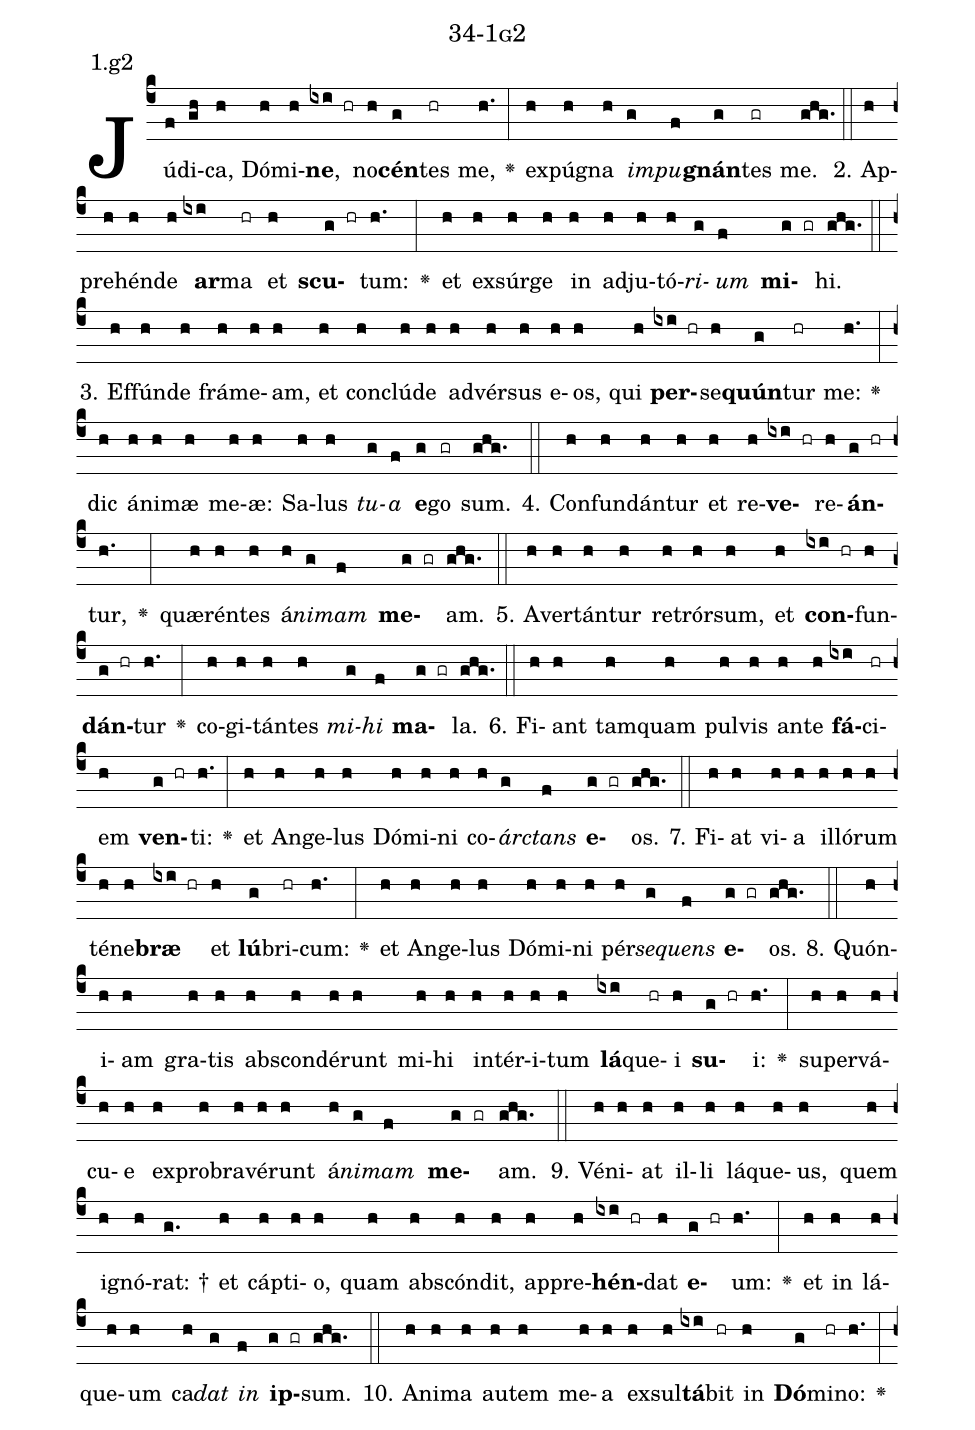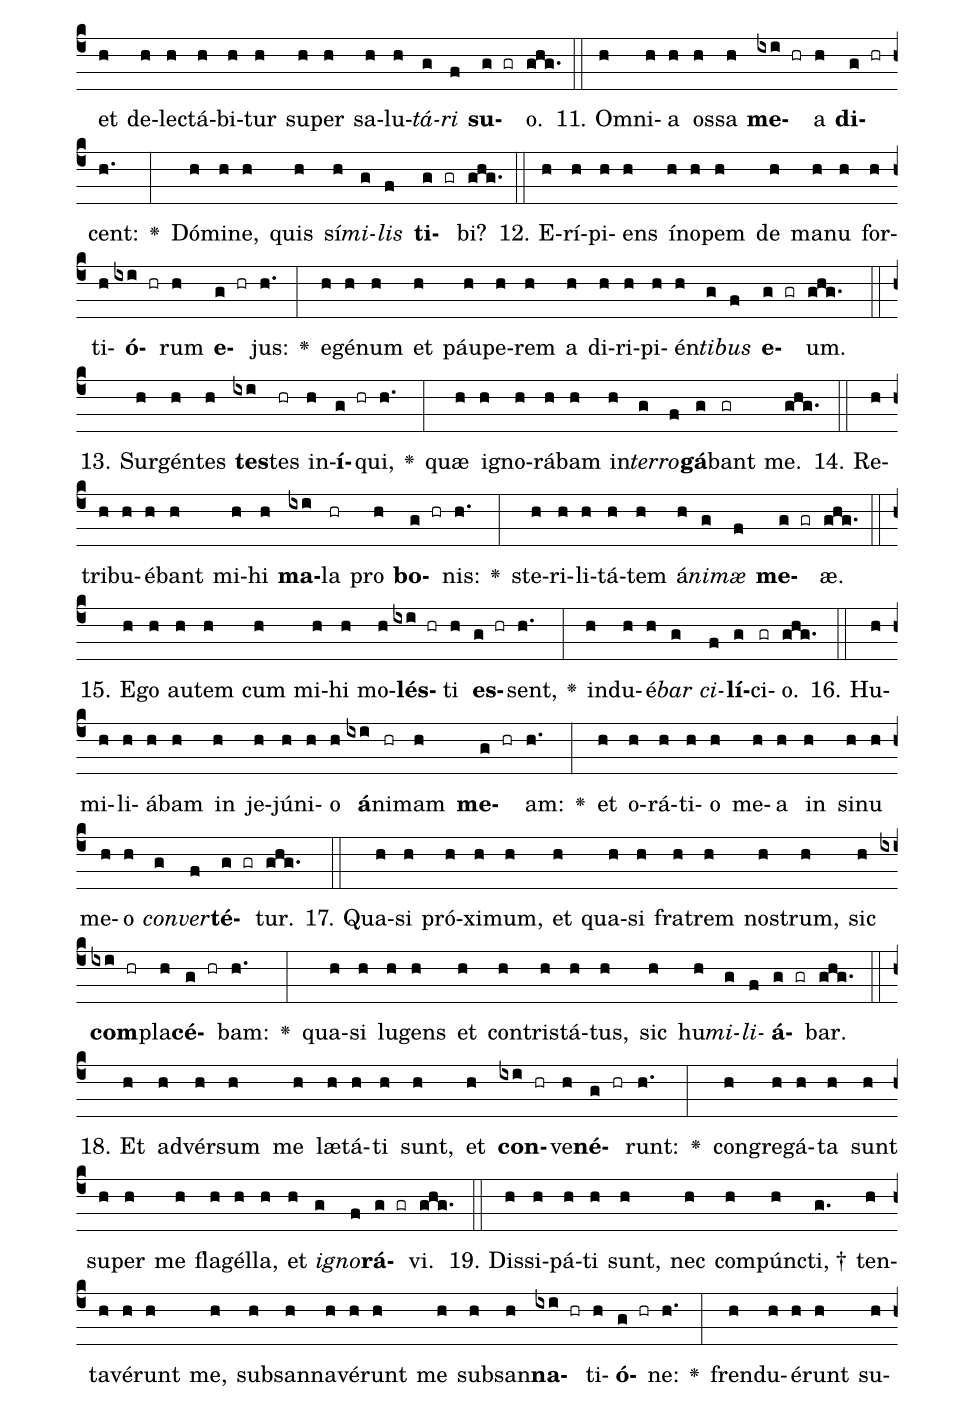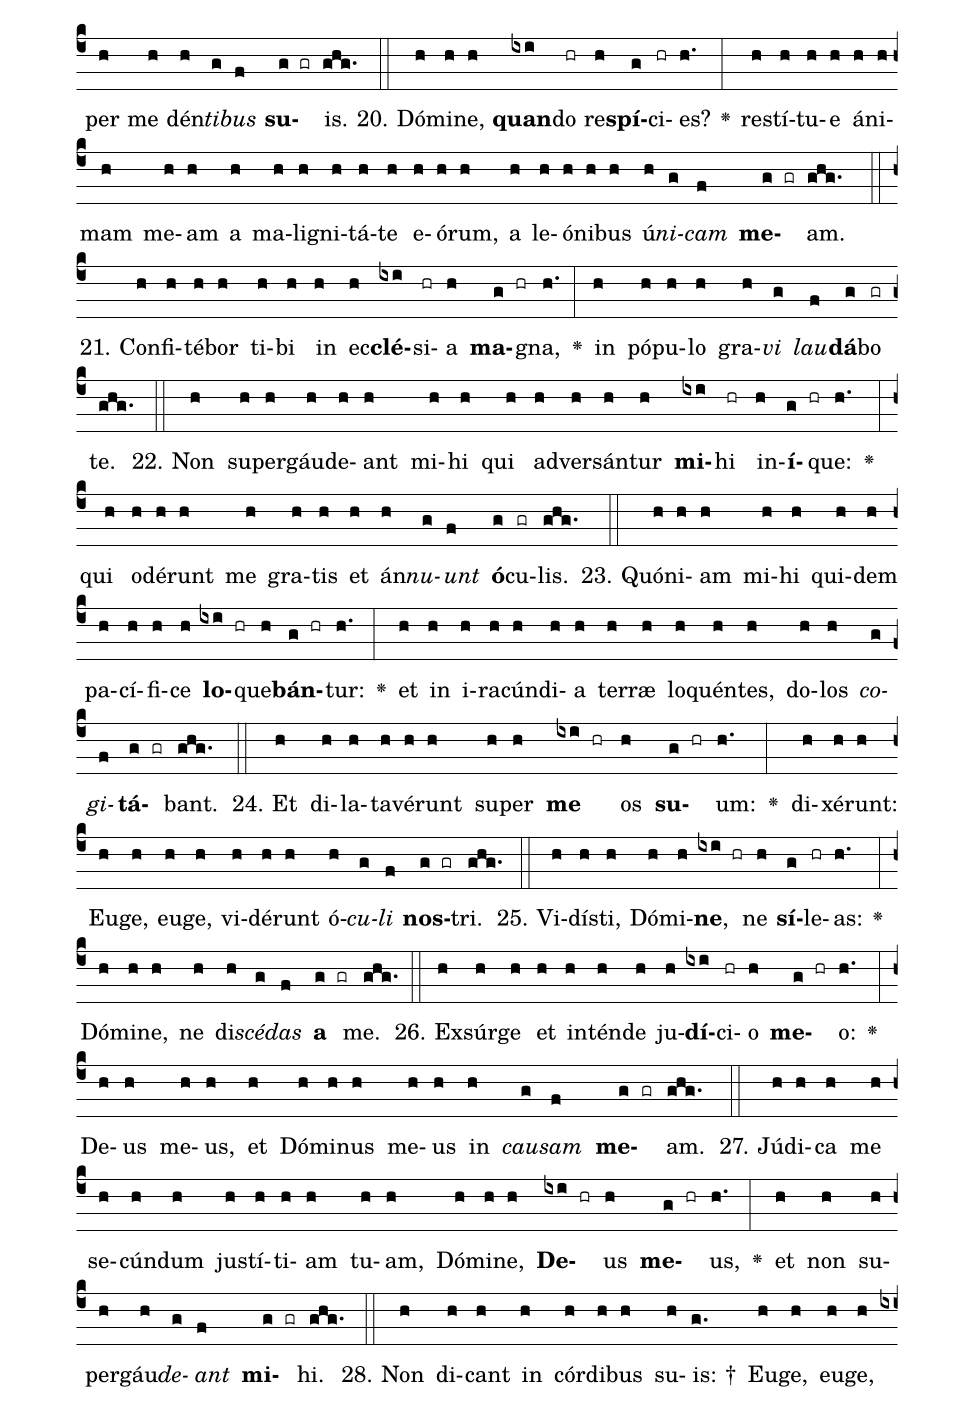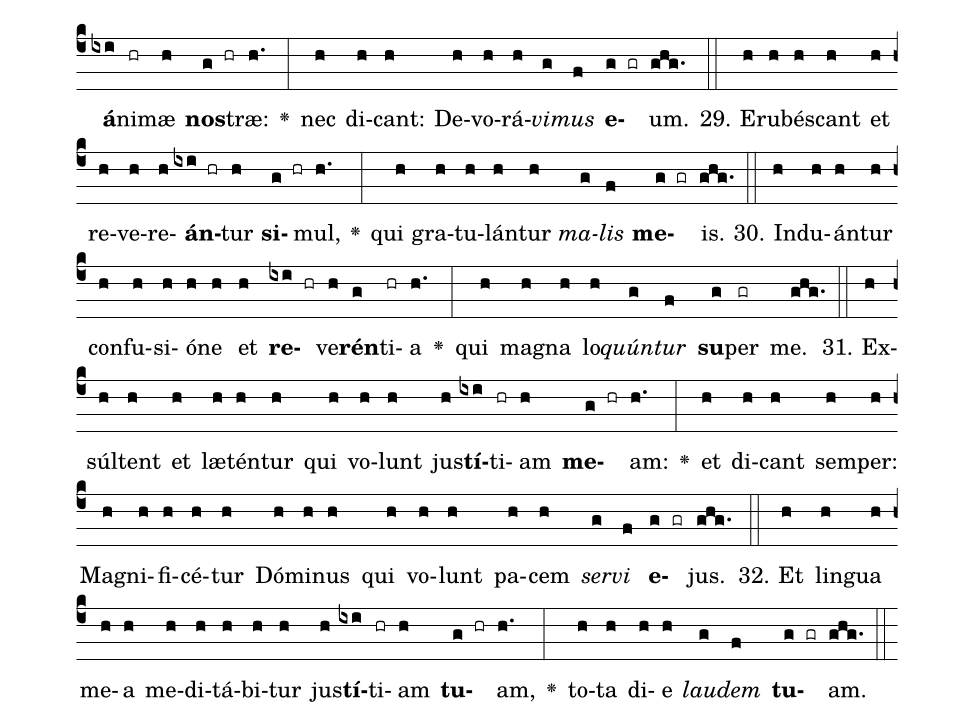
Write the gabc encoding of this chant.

name: 34-1g2;
annotation: 1.g2;
%%
(c4)Jú(f)di(gh)ca,(h) Dó(h)mi(h)<b>ne</b>,(ixi hr) no(h)<b>cén</b>(g)tes(hr) me,(h.) <v>\greheightstar</v>(:) ex(h)pú(h)gna(h) <i>im</i>(g)<i>pu</i>(f)<b>gnán</b>(g)tes(gr) me.(ghg.) (::)
2. Ap(h)pre(h)hén(h)de(h) <b>ar</b>(ixi)ma(hr) et(h) <b>scu</b>(g hr)tum:(h.) <v>\greheightstar</v>(:) et(h) ex(h)súr(h)ge(h) in(h) ad(h)ju(h)tó(h)<i>ri</i>(g)<i>um</i>(f) <b>mi</b>(g gr)hi.(ghg.) (::)
3. Ef(h)fún(h)de(h) frá(h)me(h)am,(h) et(h) con(h)clú(h)de(h) ad(h)vér(h)sus(h) e(h)os,(h) qui(h) <b>per</b>(ixi hr)se(h)<b>quún</b>(g)tur(hr) me:(h.) <v>\greheightstar</v>(:) dic(h) á(h)ni(h)mæ(h) me(h)æ:(h) Sa(h)lus(h) <i>tu</i>(g)<i>a</i>(f) <b>e</b>(g)go(gr) sum.(ghg.) (::)
4. Con(h)fun(h)dán(h)tur(h) et(h) re(h)<b>ve</b>(ixi hr)re(h)<b>án</b>(g hr)tur,(h.) <v>\greheightstar</v>(:) quæ(h)rén(h)tes(h) á(h)<i>ni</i>(g)<i>mam</i>(f) <b>me</b>(g gr)am.(ghg.) (::)
5. A(h)ver(h)tán(h)tur(h) re(h)trór(h)sum,(h) et(h) <b>con</b>(ixi hr)fun(h)<b>dán</b>(g hr)tur(h.) <v>\greheightstar</v>(:) co(h)gi(h)tán(h)tes(h) <i>mi</i>(g)<i>hi</i>(f) <b>ma</b>(g gr)la.(ghg.) (::)
6. Fi(h)ant(h) tam(h)quam(h) pul(h)vis(h) an(h)te(h) <b>fá</b>(ixi)ci(hr)em(h) <b>ven</b>(g hr)ti:(h.) <v>\greheightstar</v>(:) et(h) An(h)ge(h)lus(h) Dó(h)mi(h)ni(h) co(h)<i>árc</i>(g)<i>tans</i>(f) <b>e</b>(g gr)os.(ghg.) (::)
7. Fi(h)at(h) vi(h)a(h) il(h)ló(h)rum(h) té(h)ne(h)<b>bræ</b>(ixi hr) et(h) <b>lú</b>(g)bri(hr)cum:(h.) <v>\greheightstar</v>(:) et(h) An(h)ge(h)lus(h) Dó(h)mi(h)ni(h) pér(h)<i>se</i>(g)<i>quens</i>(f) <b>e</b>(g gr)os.(ghg.) (::)
8. Quón(h)i(h)am(h) gra(h)tis(h) abs(h)con(h)dé(h)runt(h) mi(h)hi(h) in(h)tér(h)i(h)tum(h) <b>lá</b>(ixi)que(hr)i(h) <b>su</b>(g hr)i:(h.) <v>\greheightstar</v>(:) su(h)per(h)vá(h)cu(h)e(h) ex(h)pro(h)bra(h)vé(h)runt(h) á(h)<i>ni</i>(g)<i>mam</i>(f) <b>me</b>(g gr)am.(ghg.) (::)
9. Vé(h)ni(h)at(h) il(h)li(h) lá(h)que(h)us,(h) quem(h) i(h)gnó(h)rat: †(g.) et(h) cáp(h)ti(h)o,(h) quam(h) abs(h)cón(h)dit,(h) ap(h)pre(h)<b>hén</b>(ixi hr)dat(h) <b>e</b>(g hr)um:(h.) <v>\greheightstar</v>(:) et(h) in(h) lá(h)que(h)um(h) ca(h)<i>dat</i>(g) <i>in</i>(f) <b>ip</b>(g gr)sum.(ghg.) (::)
10. A(h)ni(h)ma(h) au(h)tem(h) me(h)a(h) ex(h)sul(h)<b>tá</b>(ixi)bit(hr) in(h) <b>Dó</b>(g)mi(hr)no:(h.) <v>\greheightstar</v>(:) et(h) de(h)lec(h)tá(h)bi(h)tur(h) su(h)per(h) sa(h)lu(h)<i>tá</i>(g)<i>ri</i>(f) <b>su</b>(g gr)o.(ghg.) (::)
11. Om(h)ni(h)a(h) os(h)sa(h) <b>me</b>(ixi hr)a(h) <b>di</b>(g hr)cent:(h.) <v>\greheightstar</v>(:) Dó(h)mi(h)ne,(h) quis(h) sí(h)<i>mi</i>(g)<i>lis</i>(f) <b>ti</b>(g gr)bi?(ghg.) (::)
12. E(h)rí(h)pi(h)ens(h) ín(h)o(h)pem(h) de(h) ma(h)nu(h) for(h)ti(h)<b>ó</b>(ixi hr)rum(h) <b>e</b>(g hr)jus:(h.) <v>\greheightstar</v>(:) e(h)gé(h)num(h) et(h) páu(h)pe(h)rem(h) a(h) di(h)ri(h)pi(h)én(h)<i>ti</i>(g)<i>bus</i>(f) <b>e</b>(g gr)um.(ghg.) (::)
13. Sur(h)gén(h)tes(h) <b>tes</b>(ixi)tes(hr) in(h)<b>í</b>(g hr)qui,(h.) <v>\greheightstar</v>(:) quæ(h) i(h)gno(h)rá(h)bam(h) in(h)<i>ter</i>(g)<i>ro</i>(f)<b>gá</b>(g)bant(gr) me.(ghg.) (::)
14. Re(h)tri(h)bu(h)é(h)bant(h) mi(h)hi(h) <b>ma</b>(ixi)la(hr) pro(h) <b>bo</b>(g hr)nis:(h.) <v>\greheightstar</v>(:) ste(h)ri(h)li(h)tá(h)tem(h) á(h)<i>ni</i>(g)<i>mæ</i>(f) <b>me</b>(g gr)æ.(ghg.) (::)
15. E(h)go(h) au(h)tem(h) cum(h) mi(h)hi(h) mo(h)<b>lés</b>(ixi hr)ti(h) <b>es</b>(g hr)sent,(h.) <v>\greheightstar</v>(:) ind(h)u(h)é(h)<i>bar</i>(g) <i>ci</i>(f)<b>lí</b>(g)ci(gr)o.(ghg.) (::)
16. Hu(h)mi(h)li(h)á(h)bam(h) in(h) je(h)jú(h)ni(h)o(h) <b>á</b>(ixi)ni(hr)mam(h) <b>me</b>(g hr)am:(h.) <v>\greheightstar</v>(:) et(h) o(h)rá(h)ti(h)o(h) me(h)a(h) in(h) si(h)nu(h) me(h)o(h) <i>con</i>(g)<i>ver</i>(f)<b>té</b>(g gr)tur.(ghg.) (::)
17. Qua(h)si(h) pró(h)xi(h)mum,(h) et(h) qua(h)si(h) fra(h)trem(h) nos(h)trum,(h) sic(h) <b>com</b>(ixi hr)pla(h)<b>cé</b>(g hr)bam:(h.) <v>\greheightstar</v>(:) qua(h)si(h) lu(h)gens(h) et(h) con(h)tris(h)tá(h)tus,(h) sic(h) hu(h)<i>mi</i>(g)<i>li</i>(f)<b>á</b>(g gr)bar.(ghg.) (::)
18. Et(h) ad(h)vér(h)sum(h) me(h) læ(h)tá(h)ti(h) sunt,(h) et(h) <b>con</b>(ixi hr)ve(h)<b>né</b>(g hr)runt:(h.) <v>\greheightstar</v>(:) con(h)gre(h)gá(h)ta(h) sunt(h) su(h)per(h) me(h) fla(h)gél(h)la,(h) et(h) <i>i</i>(g)<i>gno</i>(f)<b>rá</b>(g gr)vi.(ghg.) (::)
19. Dis(h)si(h)pá(h)ti(h) sunt,(h) nec(h) com(h)púnc(h)ti, †(g.) ten(h)ta(h)vé(h)runt(h) me,(h) sub(h)san(h)na(h)vé(h)runt(h) me(h) sub(h)san(h)<b>na</b>(ixi hr)ti(h)<b>ó</b>(g hr)ne:(h.) <v>\greheightstar</v>(:) fren(h)du(h)é(h)runt(h) su(h)per(h) me(h) dén(h)<i>ti</i>(g)<i>bus</i>(f) <b>su</b>(g gr)is.(ghg.) (::)
20. Dó(h)mi(h)ne,(h) <b>quan</b>(ixi)do(hr) re(h)<b>spí</b>(g)ci(hr)es?(h.) <v>\greheightstar</v>(:) re(h)stí(h)tu(h)e(h) á(h)ni(h)mam(h) me(h)am(h) a(h) ma(h)li(h)gni(h)tá(h)te(h) e(h)ó(h)rum,(h) a(h) le(h)ó(h)ni(h)bus(h) ú(h)<i>ni</i>(g)<i>cam</i>(f) <b>me</b>(g gr)am.(ghg.) (::)
21. Con(h)fi(h)té(h)bor(h) ti(h)bi(h) in(h) ec(h)<b>clé</b>(ixi)si(hr)a(h) <b>ma</b>(g hr)gna,(h.) <v>\greheightstar</v>(:) in(h) pó(h)pu(h)lo(h) gra(h)<i>vi</i>(g) <i>lau</i>(f)<b>dá</b>(g)bo(gr) te.(ghg.) (::)
22. Non(h) su(h)per(h)gáu(h)de(h)ant(h) mi(h)hi(h) qui(h) ad(h)ver(h)sán(h)tur(h) <b>mi</b>(ixi)hi(hr) in(h)<b>í</b>(g hr)que:(h.) <v>\greheightstar</v>(:) qui(h) o(h)dé(h)runt(h) me(h) gra(h)tis(h) et(h) án(h)<i>nu</i>(g)<i>unt</i>(f) <b>ó</b>(g)cu(gr)lis.(ghg.) (::)
23. Quón(h)i(h)am(h) mi(h)hi(h) qui(h)dem(h) pa(h)cí(h)fi(h)ce(h) <b>lo</b>(ixi hr)que(h)<b>bán</b>(g hr)tur:(h.) <v>\greheightstar</v>(:) et(h) in(h) i(h)ra(h)cún(h)di(h)a(h) ter(h)ræ(h) lo(h)quén(h)tes,(h) do(h)los(h) <i>co</i>(g)<i>gi</i>(f)<b>tá</b>(g gr)bant.(ghg.) (::)
24. Et(h) di(h)la(h)ta(h)vé(h)runt(h) su(h)per(h) <b>me</b>(ixi hr) os(h) <b>su</b>(g hr)um:(h.) <v>\greheightstar</v>(:) di(h)xé(h)runt:(h) Eu(h)ge,(h) eu(h)ge,(h) vi(h)dé(h)runt(h) ó(h)<i>cu</i>(g)<i>li</i>(f) <b>nos</b>(g gr)tri.(ghg.) (::)
25. Vi(h)dís(h)ti,(h) Dó(h)mi(h)<b>ne</b>,(ixi hr) ne(h) <b>sí</b>(g)le(hr)as:(h.) <v>\greheightstar</v>(:) Dó(h)mi(h)ne,(h) ne(h) di(h)<i>scé</i>(g)<i>das</i>(f) <b>a</b>(g gr) me.(ghg.) (::)
26. Ex(h)súr(h)ge(h) et(h) in(h)tén(h)de(h) ju(h)<b>dí</b>(ixi)ci(hr)o(h) <b>me</b>(g hr)o:(h.) <v>\greheightstar</v>(:) De(h)us(h) me(h)us,(h) et(h) Dó(h)mi(h)nus(h) me(h)us(h) in(h) <i>cau</i>(g)<i>sam</i>(f) <b>me</b>(g gr)am.(ghg.) (::)
27. Jú(h)di(h)ca(h) me(h) se(h)cún(h)dum(h) jus(h)tí(h)ti(h)am(h) tu(h)am,(h) Dó(h)mi(h)ne,(h) <b>De</b>(ixi hr)us(h) <b>me</b>(g hr)us,(h.) <v>\greheightstar</v>(:) et(h) non(h) su(h)per(h)gáu(h)<i>de</i>(g)<i>ant</i>(f) <b>mi</b>(g gr)hi.(ghg.) (::)
28. Non(h) di(h)cant(h) in(h) cór(h)di(h)bus(h) su(h)is: †(g.) Eu(h)ge,(h) eu(h)ge,(h) <b>á</b>(ixi)ni(hr)mæ(h) <b>nos</b>(g hr)træ:(h.) <v>\greheightstar</v>(:) nec(h) di(h)cant:(h) De(h)vo(h)rá(h)<i>vi</i>(g)<i>mus</i>(f) <b>e</b>(g gr)um.(ghg.) (::)
29. E(h)ru(h)bés(h)cant(h) et(h) re(h)ve(h)re(h)<b>án</b>(ixi hr)tur(h) <b>si</b>(g hr)mul,(h.) <v>\greheightstar</v>(:) qui(h) gra(h)tu(h)lán(h)tur(h) <i>ma</i>(g)<i>lis</i>(f) <b>me</b>(g gr)is.(ghg.) (::)
30. Ind(h)u(h)án(h)tur(h) con(h)fu(h)si(h)ó(h)ne(h) et(h) <b>re</b>(ixi hr)ve(h)<b>rén</b>(g)ti(hr)a(h.) <v>\greheightstar</v>(:) qui(h) ma(h)gna(h) lo(h)<i>quún</i>(g)<i>tur</i>(f) <b>su</b>(g)per(gr) me.(ghg.) (::)
31. Ex(h)súl(h)tent(h) et(h) læ(h)tén(h)tur(h) qui(h) vo(h)lunt(h) jus(h)<b>tí</b>(ixi)ti(hr)am(h) <b>me</b>(g hr)am:(h.) <v>\greheightstar</v>(:) et(h) di(h)cant(h) sem(h)per:(h) Ma(h)gni(h)fi(h)cé(h)tur(h) Dó(h)mi(h)nus(h) qui(h) vo(h)lunt(h) pa(h)cem(h) <i>ser</i>(g)<i>vi</i>(f) <b>e</b>(g gr)jus.(ghg.) (::)
32. Et(h) lin(h)gua(h) me(h)a(h) me(h)di(h)tá(h)bi(h)tur(h) jus(h)<b>tí</b>(ixi)ti(hr)am(h) <b>tu</b>(g hr)am,(h.) <v>\greheightstar</v>(:) to(h)ta(h) di(h)e(h) <i>lau</i>(g)<i>dem</i>(f) <b>tu</b>(g gr)am.(ghg.) (::)
